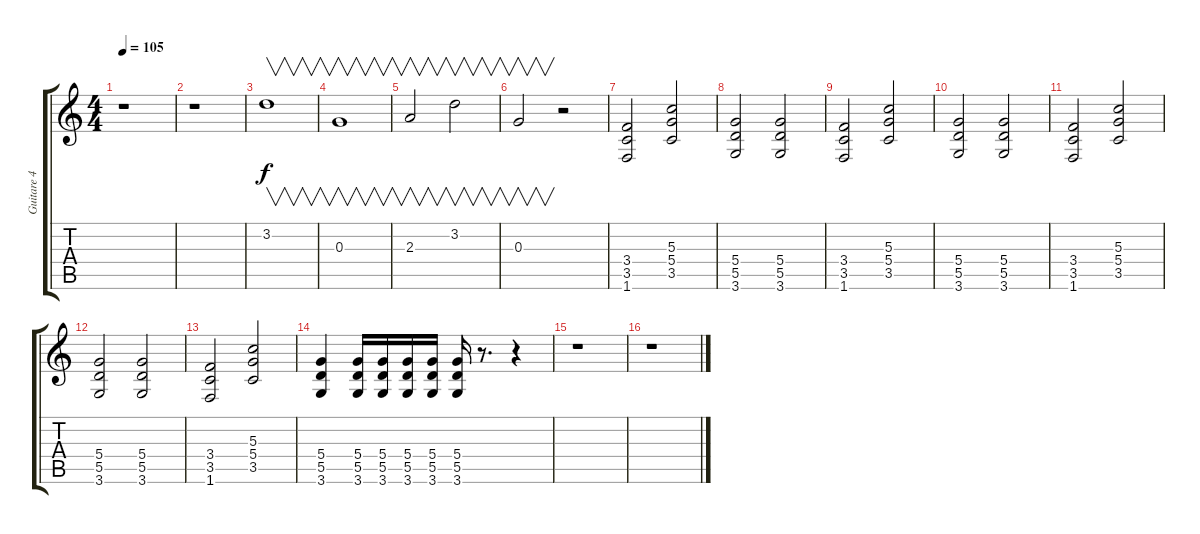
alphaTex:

\track ("Guitare 4" "Guitare 4") {instrument distortionguitar}
\staff {score tabs}
\tuning (E4 B3 G3 D3 A2 E2) {hide}
\ts (4 4)
\tempo 105
\clef g2
\ks c
r.1{dy f} |
r.1 |
3.2.1{v} |
0.3.1{v} |
2.3.2{v} 3.2.2{v} |
0.3.2{v} r.2 |
(3.4 3.5 1.6).2 (5.3 5.4 3.5).2 |
(5.4 5.5 3.6).2 (5.4 5.5 3.6).2 |
(3.4 3.5 1.6).2 (5.3 5.4 3.5).2 |
(5.4 5.5 3.6).2 (5.4 5.5 3.6).2 |
(3.4 3.5 1.6).2 (5.3 5.4 3.5).2 |
(5.4 5.5 3.6).2 (5.4 5.5 3.6).2 |
(3.4 3.5 1.6).2 (5.3 5.4 3.5).2 |
(5.4 5.5 3.6).4 (5.4 5.5 3.6).16 (5.4 5.5 3.6).16 (5.4 5.5 3.6).16 (5.4 5.5 3.6).16 (5.4 5.5 3.6).16 r.8{d} r.4 |
r.1 |
r.1
